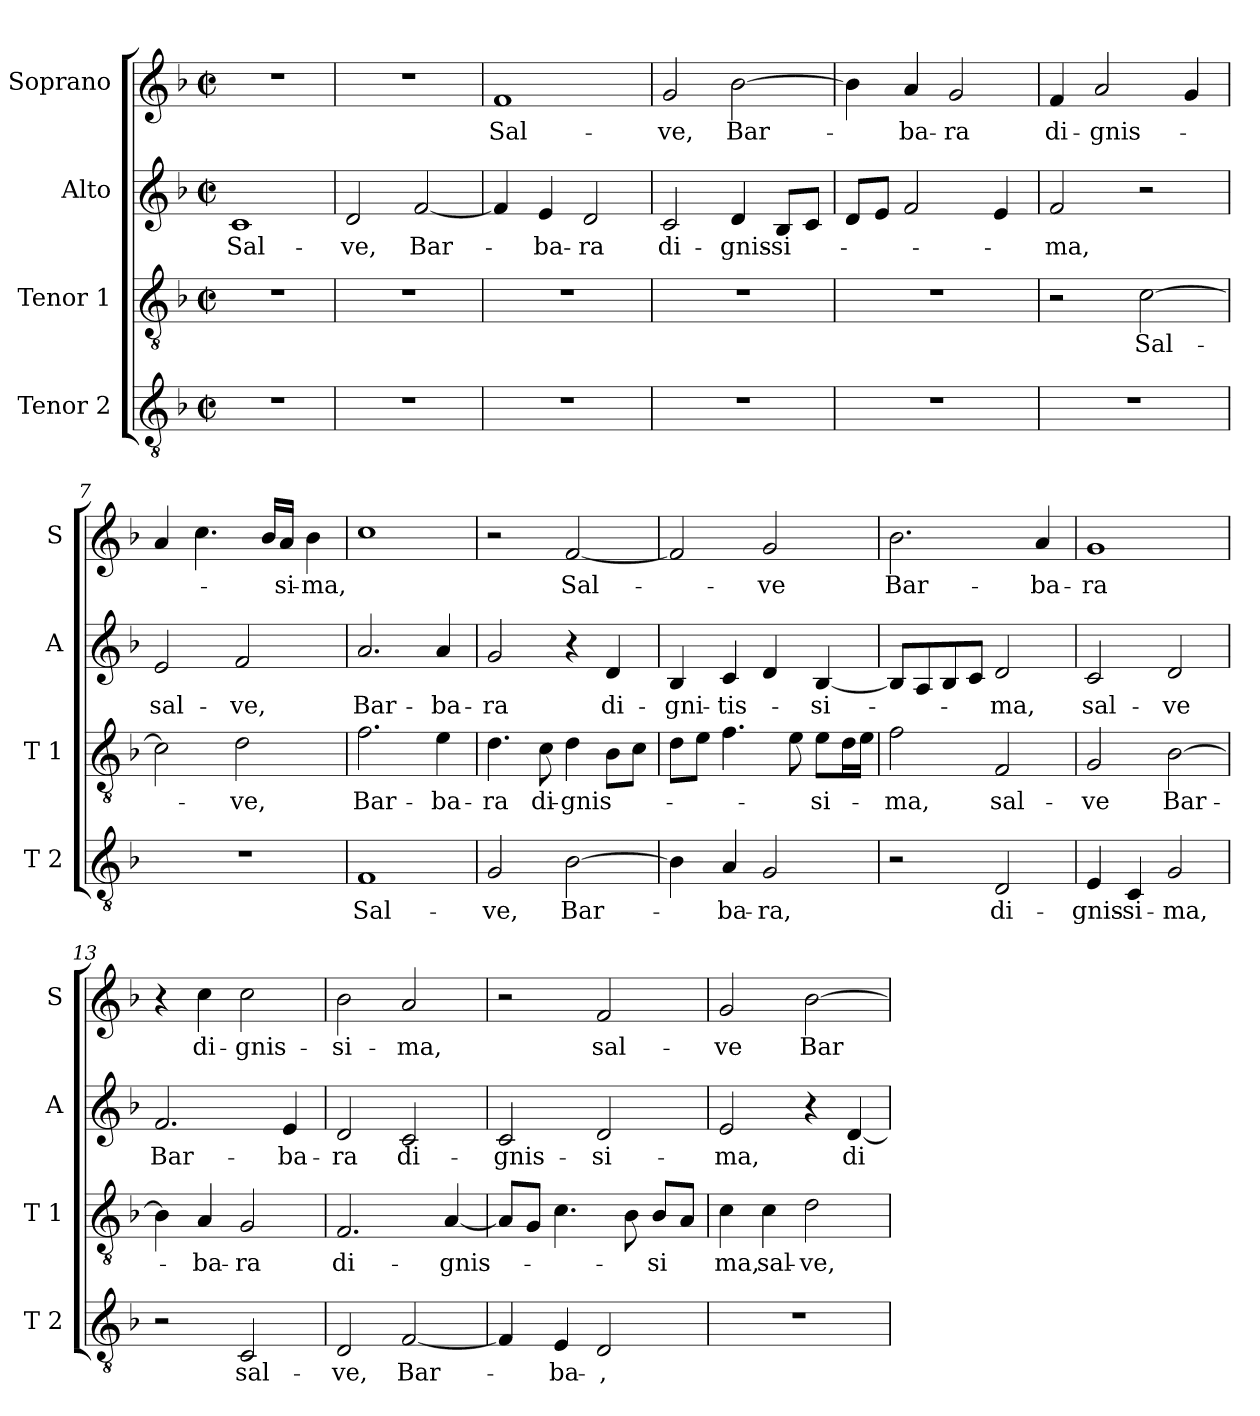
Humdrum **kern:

**kern	**text	**kern	**text	**kern	**text	**kern	**text
*part4	*part4	*part3	*part3	*part2	*part2	*part1	*part1
*staff4	*staff4	*staff3	*staff3	*staff2	*staff2	*staff1	*staff1
*I"Tenor 2	*	*I"Tenor 1	*	*I"Alto	*	*I"Soprano	*
*I'T 2	*	*I'T 1	*	*I'A	*	*I'S	*
*clefGv2	*	*clefGv2	*	*clefG2	*	*clefG2	*
*k[b-]	*	*k[b-]	*	*k[b-]	*	*k[b-]	*
*M2/2	*	*M2/2	*	*M2/2	*	*M2/2	*
*met(c|)	*	*met(c|)	*	*met(c|)	*	*met(c|)	*
=1	=1	=1	=1	=1	=1	=1	=1
!	!	!	!	!	!LO:LY:b	!	!
1r	.	1r	.	1c	Sal-	1r	.
=2	=2	=2	=2	=2	=2	=2	=2
!	!	!	!	!	!LO:LY:b	!	!
1r	.	1r	.	2d/	-ve,	1r	.
!	!	!	!	!	!LO:LY:b	!	!
.	.	.	.	[2f/	Bar-	.	.
=3	=3	=3	=3	=3	=3	=3	=3
!	!	!	!	!	!	!	!LO:LY:b
1r	.	1r	.	4f/]	.	1f	Sal-
!	!	!	!	!	!LO:LY:b	!	!
.	.	.	.	4e/	-ba-	.	.
!	!	!	!	!	!LO:LY:b	!	!
.	.	.	.	2d/	-ra	.	.
=4	=4	=4	=4	=4	=4	=4	=4
!	!	!	!	!	!LO:LY:b	!	!LO:LY:b
1r	.	1r	.	2c/	di-	2g/	-ve,
!	!	!	!	!	!LO:LY:b	!	!LO:LY:b
.	.	.	.	4d/	-gnis-	[2b-\	Bar-
!	!	!	!	!	!LO:LY:b	!	!
.	.	.	.	8B-L	-si-	.	.
.	.	.	.	8cJ	.	.	.
=5	=5	=5	=5	=5	=5	=5	=5
1r	.	1r	.	8dL	.	4b-\]	.
.	.	.	.	8eJ	.	.	.
!	!	!	!	!	!	!	!LO:LY:b
.	.	.	.	2f/	.	4a/	-ba-
!	!	!	!	!	!	!	!LO:LY:b
.	.	.	.	.	.	2g/	-ra
.	.	.	.	4e/	.	.	.
=6	=6	=6	=6	=6	=6	=6	=6
!	!	!	!	!	!LO:LY:b	!	!LO:LY:b
1r	.	2r	.	2f/	-ma,	4f/	di-
!	!	!	!	!	!	!	!LO:LY:b
.	.	.	.	.	.	2a/	-gnis-
!	!	!	!LO:LY:b	!	!	!	!
.	.	[2c\	Sal-	2r	.	.	.
.	.	.	.	.	.	4g/	.
!!LO:LB:g=z
=7	=7	=7	=7	=7	=7	=7	=7
!	!	!	!	!	!LO:LY:b	!	!
1r	.	2c\]	.	2e/	sal-	4a/	.
.	.	.	.	.	.	4.cc\	.
!	!	!	!LO:LY:b	!	!LO:LY:b	!	!
.	.	2d\	-ve,	2f/	-ve,	.	.
.	.	.	.	.	.	16b-LL	.
!	!	!	!	!	!	!	!LO:LY:b
.	.	.	.	.	.	16aJJ	-si-
!	!	!	!	!	!	!	!LO:LY:b
.	.	.	.	.	.	4b-\	-ma,
=8	=8	=8	=8	=8	=8	=8	=8
!	!LO:LY:b	!	!LO:LY:b	!	!LO:LY:b	!	!
1F	Sal-	2.f\	Bar-	2.a/	Bar-	1cc	.
!	!	!	!LO:LY:b	!	!LO:LY:b	!	!
.	.	4e\	-ba-	4a/	-ba-	.	.
=9	=9	=9	=9	=9	=9	=9	=9
!	!LO:LY:b	!	!LO:LY:b	!	!LO:LY:b	!	!
2G/	-ve,	4.d\	-ra	2g/	-ra	2r	.
!	!	!	!LO:LY:b	!	!	!	!
.	.	8c\	di-	.	.	.	.
!	!LO:LY:b	!	!LO:LY:b	!	!	!	!LO:LY:b
[2B-\	Bar-	4d\	-gnis-	4r	.	[2f/	Sal-
!	!	!	!	!	!LO:LY:b	!	!
.	.	8B-L	.	4d/	di-	.	.
.	.	8cJ	.	.	.	.	.
=10	=10	=10	=10	=10	=10	=10	=10
!	!	!	!	!	!LO:LY:b	!	!
4B-\]	.	8dL	.	4B-/	-gni-	2f/]	.
.	.	8eJ	.	.	.	.	.
!	!LO:LY:b	!	!	!	!LO:LY:b	!	!
4A/	-ba-	4.f\	.	4c/	-tis-	.	.
!	!LO:LY:b	!	!	!	!	!	!LO:LY:b
2G/	-ra,	.	.	4d/	.	2g/	-ve
.	.	8e\	.	.	.	.	.
!	!	!	!LO:LY:b	!	!LO:LY:b	!	!
.	.	8eL	-si-	[4B-/	-si-	.	.
.	.	16dL	.	.	.	.	.
.	.	16eJJ	.	.	.	.	.
=11	=11	=11	=11	=11	=11	=11	=11
!	!	!	!LO:LY:b	!	!	!	!LO:LY:b
2r	.	2f\	-ma,	8B-L]	.	2.b-\	Bar-
.	.	.	.	8A	.	.	.
.	.	.	.	8B-	.	.	.
.	.	.	.	8cJ	.	.	.
!	!LO:LY:b	!	!LO:LY:b	!	!LO:LY:b	!	!
2D/	di-	2F/	sal-	2d/	-ma,	.	.
!	!	!	!	!	!	!	!LO:LY:b
.	.	.	.	.	.	4a/	-ba-
=12	=12	=12	=12	=12	=12	=12	=12
!	!LO:LY:b	!	!LO:LY:b	!	!LO:LY:b	!	!LO:LY:b
4E/	-gnis-	2G/	-ve	2c/	sal-	1g	-ra
!	!LO:LY:b	!	!	!	!	!	!
4C/	-si-	.	.	.	.	.	.
!	!LO:LY:b	!	!LO:LY:b	!	!LO:LY:b	!	!
2G/	-ma,	[2B-\	Bar-	2d/	-ve	.	.
!!LO:LB:g=z
=13	=13	=13	=13	=13	=13	=13	=13
!	!	!	!	!	!LO:LY:b	!	!
2r	.	4B-\]	.	2.f/	Bar-	4r	.
!	!	!	!LO:LY:b	!	!	!	!LO:LY:b
.	.	4A/	-ba-	.	.	4cc\	di-
!	!LO:LY:b	!	!LO:LY:b	!	!	!	!LO:LY:b
2C/	sal-	2G/	-ra	.	.	2cc\	-gnis-
!	!	!	!	!	!LO:LY:b	!	!
.	.	.	.	4e/	-ba-	.	.
=14	=14	=14	=14	=14	=14	=14	=14
!	!LO:LY:b	!	!LO:LY:b	!	!LO:LY:b	!	!LO:LY:b
2D/	-ve,	2.F/	di-	2d/	-ra	2b-\	-si-
!	!LO:LY:b	!	!	!	!LO:LY:b	!	!LO:LY:b
[2F/	Bar-	.	.	2c/	di-	2a/	-ma,
!	!	!	!LO:LY:b	!	!	!	!
.	.	[4A/	-gnis-	.	.	.	.
=15	=15	=15	=15	=15	=15	=15	=15
!	!	!	!	!	!LO:LY:b	!	!
4F/]	.	8AL]	.	2c/	-gnis-	2r	.
.	.	8GJ	.	.	.	.	.
!	!LO:LY:b	!	!	!	!	!	!
4E/	-ba-	4.c\	.	.	.	.	.
!	!LO:LY:b	!	!	!	!LO:LY:b	!	!LO:LY:b
2D/	-,	.	.	2d/	-si-	2f/	sal-
.	.	8B-\	.	.	.	.	.
!	!	!	!LO:LY:b	!	!	!	!
.	.	8B-L	-si	.	.	.	.
.	.	8AJ	.	.	.	.	.
=16	=16	=16	=16	=16	=16	=16	=16
!	!	!	!LO:LY:b	!	!LO:LY:b	!	!LO:LY:b
1r	.	4c\	ma,	2e/	-ma,	2g/	-ve
!	!	!	!LO:LY:b	!	!	!	!
.	.	4c\	sal-	.	.	.	.
!	!	!	!LO:LY:b	!	!	!	!LO:LY:b
.	.	2d\	-ve,	4r	.	[2b-\	Bar-
!	!	!	!	!	!LO:LY:b	!	!
.	.	.	.	[4d/	di-	.	.
=	=	=	=	=	=	=	=
*-	*-	*-	*-	*-	*-	*-	*-
